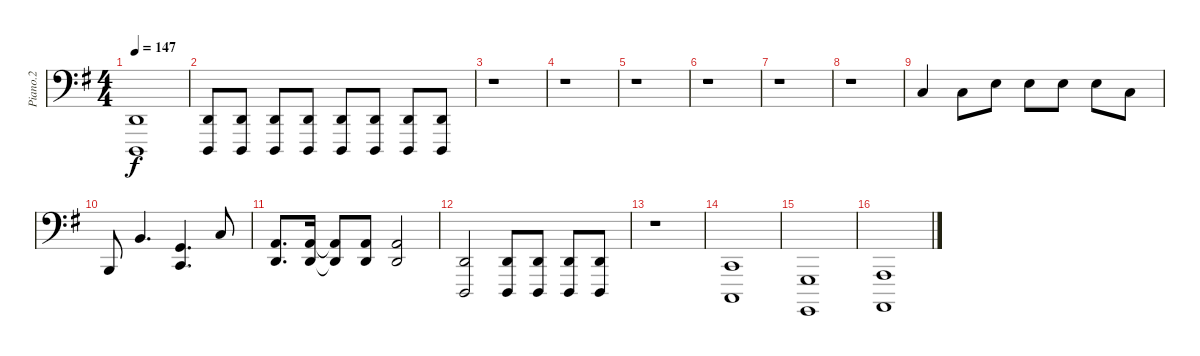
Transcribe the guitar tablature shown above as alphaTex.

\track ("Piano.2" "Piano.2") {instrument acousticgrandpiano}
\staff {score}
\tuning (C3 G2 D2 A1 E1 Eb0) {hide}
\ts (4 4)
\tempo 147
\clef f4
\ks eminor
(0.3 11.6).1{dy f} |
(0.3 11.6).8 (0.3 11.6).8 (0.3 11.6).8 (0.3 11.6).8 (0.3 11.6).8 (0.3 11.6).8 (0.3 11.6).8 (0.3 11.6).8 |
r.1 |
r.1 |
r.1 |
r.1 |
r.1 |
r.1 |
0.1.4 0.1.8 4.1.8 4.1.8 4.1.8 4.1.8 0.1.8 |
2.4.8 4.2.4{d} (0.2 3.4).4{d} 0.1.8 |
(2.2 0.3).8{d} (2.2 0.3).16 (2.2{t} 0.3{t}).8 (2.2 0.3).8 (2.2 0.3).2 |
(0.3 11.6).2 (0.3 11.6).8 (0.3 11.6).8 (0.3 11.6).8 (0.3 11.6).8 |
r.1 |
(8.5 9.6).1 |
(3.5 4.6).1 |
(0.4 6.6).1
